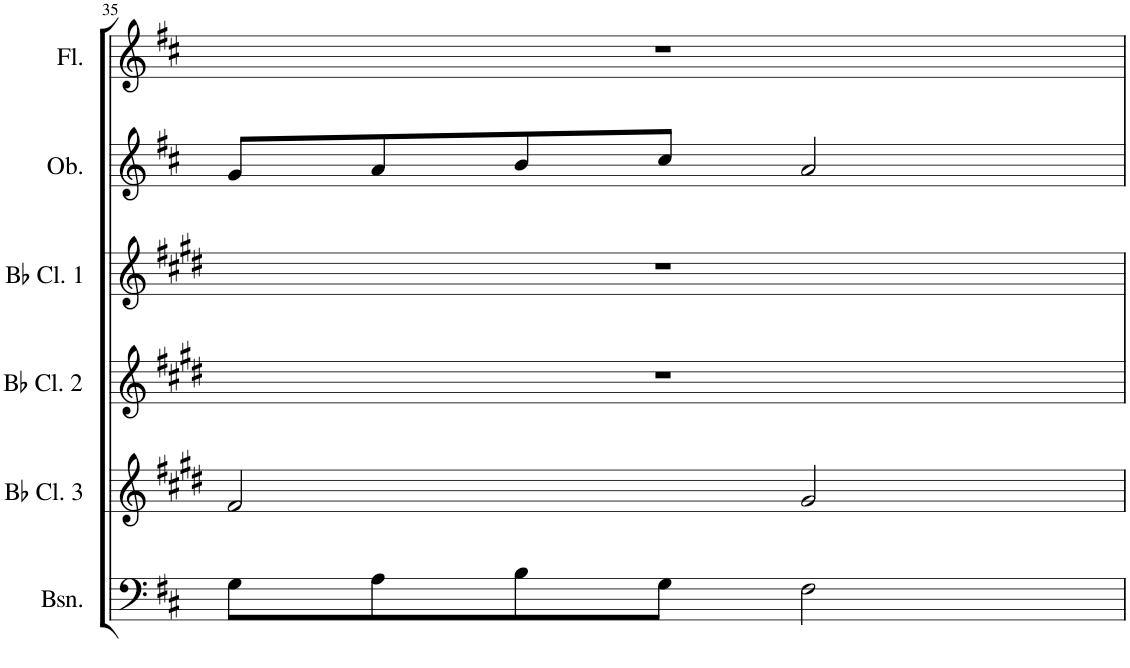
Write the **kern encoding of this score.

**kern	**kern	**kern	**kern	**kern	**kern
*part6	*part5	*part4	*part3	*part2	*part1
*staff6	*staff5	*staff4	*staff3	*staff2	*staff1
*I"Bassoon	*I"Bb Clarinet 3	*I"Bb Clarinet 2	*I"Bb Clarinet 1	*I"Oboe	*I"Flute
*I'Bsn.	*I'Bb Cl. 3	*I'Bb Cl. 2	*I'Bb Cl. 1	*I'Ob.	*I'Fl.
!!LO:PB:g=z
*clefF4	*clefG2	*clefG2	*clefG2	*clefG2	*clefG2
*	*Trd1c2	*Trd1c2	*Trd1c2	*	*
*k[f#c#]	*k[f#c#g#d#]	*k[f#c#g#d#]	*k[f#c#g#d#]	*k[f#c#]	*k[f#c#]
*M4/4	*M4/4	*M4/4	*M4/4	*M4/4	*M4/4
=35	=35	=35	=35	=35	=35
8G\L	2f#/	1r	1r	8g/L	1r
8A\	.	.	.	8a/	.
8B\	.	.	.	8b/	.
8G\J	.	.	.	8cc#/J	.
2F#\	2g#/	.	.	2a/	.
=	=	=	=	=	=
*-	*-	*-	*-	*-	*-
